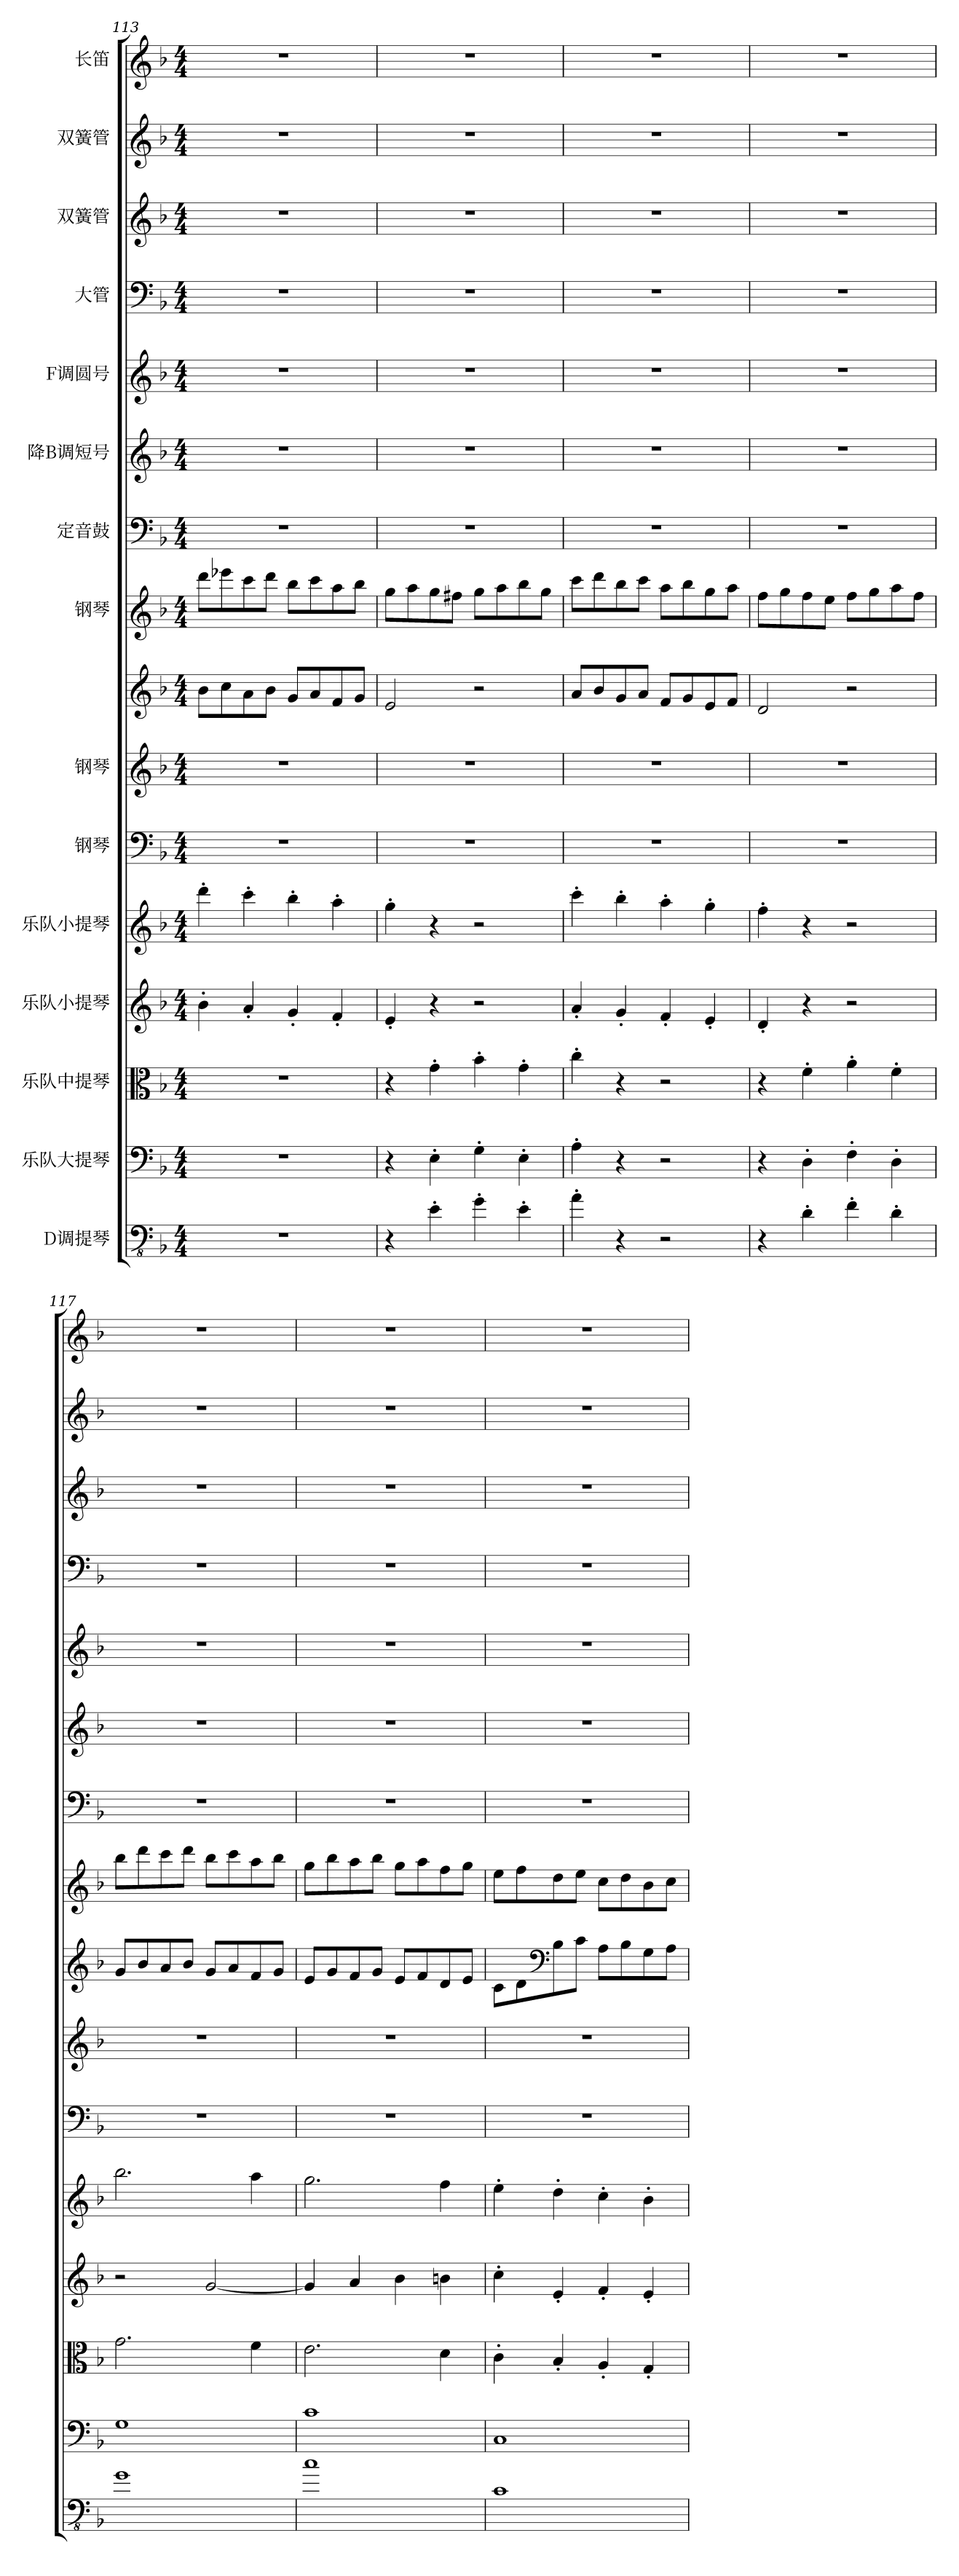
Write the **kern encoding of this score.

**kern	**kern	**kern	**kern	**kern	**kern	**kern	**kern	**kern	**kern	**kern	**kern	**kern	**kern	**kern	**kern
*part15	*part14	*part13	*part12	*part11	*part10	*part9	*part9	*part8	*part7	*part6	*part5	*part4	*part3	*part2	*part1
*staff16	*staff15	*staff14	*staff13	*staff12	*staff11	*staff10	*staff9	*staff8	*staff7	*staff6	*staff5	*staff4	*staff3	*staff2	*staff1
*I"D调提琴	*I"乐队大提琴	*I"乐队中提琴	*I"乐队小提琴	*I"乐队小提琴	*I"钢琴	*I"钢琴	*	*I"钢琴	*I"定音鼓	*I"降B调短号	*I"F调圆号	*I"大管	*I"双簧管	*I"双簧管	*I"长笛
*clefFv4	*clefF4	*clefC3	*clefG2	*clefG2	*clefF4	*clefG2	*clefG2	*clefG2	*clefF4	*clefG2	*clefG2	*clefF4	*clefG2	*clefG2	*clefG2
*ITrd7c12	*	*	*	*	*	*	*	*	*	*ITrd1c2	*ITrd4c7	*	*	*	*
*k[b-]	*k[b-]	*k[b-]	*k[b-]	*k[b-]	*k[b-]	*k[b-]	*k[b-]	*k[b-]	*k[b-]	*k[b-e-a-]	*k[b-e-]	*k[b-]	*k[b-]	*k[b-]	*k[b-]
*M4/4	*M4/4	*M4/4	*M4/4	*M4/4	*M4/4	*M4/4	*M4/4	*M4/4	*M4/4	*M4/4	*M4/4	*M4/4	*M4/4	*M4/4	*M4/4
=113	=113	=113	=113	=113	=113	=113	=113	=113	=113	=113	=113	=113	=113	=113	=113
1r	1r	1r	4b-'\	4ddd'\	1r	1r	8b-\L	8ddd\L	1r	1r	1r	1r	1r	1r	1r
.	.	.	.	.	.	.	8cc\	8eee-X\	.	.	.	.	.	.	.
.	.	.	4a'/	4ccc'\	.	.	8a\	8ccc\	.	.	.	.	.	.	.
.	.	.	.	.	.	.	8b-\J	8ddd\J	.	.	.	.	.	.	.
.	.	.	4g'/	4bb-'\	.	.	8g/L	8bb-\L	.	.	.	.	.	.	.
.	.	.	.	.	.	.	8a/	8ccc\	.	.	.	.	.	.	.
.	.	.	4f'/	4aa'\	.	.	8f/	8aa\	.	.	.	.	.	.	.
.	.	.	.	.	.	.	8g/J	8bb-\J	.	.	.	.	.	.	.
=114	=114	=114	=114	=114	=114	=114	=114	=114	=114	=114	=114	=114	=114	=114	=114
4r	4r	4r	4e'/	4gg'\	1r	1r	2e/	8gg\L	1r	1r	1r	1r	1r	1r	1r
.	.	.	.	.	.	.	.	8aa\	.	.	.	.	.	.	.
4EE'\	4E'\	4g'\	4r	4r	.	.	.	8gg\	.	.	.	.	.	.	.
.	.	.	.	.	.	.	.	8ff#X\J	.	.	.	.	.	.	.
4GG'\	4G'\	4b-'\	2r	2r	.	.	2r	8gg\L	.	.	.	.	.	.	.
.	.	.	.	.	.	.	.	8aa\	.	.	.	.	.	.	.
4EE'\	4E'\	4g'\	.	.	.	.	.	8bb-\	.	.	.	.	.	.	.
.	.	.	.	.	.	.	.	8gg\J	.	.	.	.	.	.	.
=115	=115	=115	=115	=115	=115	=115	=115	=115	=115	=115	=115	=115	=115	=115	=115
4AA'\	4A'\	4cc'\	4a'/	4ccc'\	1r	1r	8a/L	8ccc\L	1r	1r	1r	1r	1r	1r	1r
.	.	.	.	.	.	.	8b-/	8ddd\	.	.	.	.	.	.	.
4r	4r	4r	4g'/	4bb-'\	.	.	8g/	8bb-\	.	.	.	.	.	.	.
.	.	.	.	.	.	.	8a/J	8ccc\J	.	.	.	.	.	.	.
2r	2r	2r	4f'/	4aa'\	.	.	8f/L	8aa\L	.	.	.	.	.	.	.
.	.	.	.	.	.	.	8g/	8bb-\	.	.	.	.	.	.	.
.	.	.	4e'/	4gg'\	.	.	8e/	8gg\	.	.	.	.	.	.	.
.	.	.	.	.	.	.	8f/J	8aa\J	.	.	.	.	.	.	.
!!LO:PB:g=z
=116	=116	=116	=116	=116	=116	=116	=116	=116	=116	=116	=116	=116	=116	=116	=116
4r	4r	4r	4d'/	4ff'\	1r	1r	2d/	8ff\L	1r	1r	1r	1r	1r	1r	1r
.	.	.	.	.	.	.	.	8gg\	.	.	.	.	.	.	.
4DD'\	4D'\	4f'\	4r	4r	.	.	.	8ff\	.	.	.	.	.	.	.
.	.	.	.	.	.	.	.	8ee\J	.	.	.	.	.	.	.
4FF'\	4F'\	4a'\	2r	2r	.	.	2r	8ff\L	.	.	.	.	.	.	.
.	.	.	.	.	.	.	.	8gg\	.	.	.	.	.	.	.
4DD'\	4D'\	4f'\	.	.	.	.	.	8aa\	.	.	.	.	.	.	.
.	.	.	.	.	.	.	.	8ff\J	.	.	.	.	.	.	.
=117	=117	=117	=117	=117	=117	=117	=117	=117	=117	=117	=117	=117	=117	=117	=117
1GG	1G	2.g\	2r	2.bb-\	1r	1r	8g/L	8bb-\L	1r	1r	1r	1r	1r	1r	1r
.	.	.	.	.	.	.	8b-/	8ddd\	.	.	.	.	.	.	.
.	.	.	.	.	.	.	8a/	8ccc\	.	.	.	.	.	.	.
.	.	.	.	.	.	.	8b-/J	8ddd\J	.	.	.	.	.	.	.
.	.	.	[2g/	.	.	.	8g/L	8bb-\L	.	.	.	.	.	.	.
.	.	.	.	.	.	.	8a/	8ccc\	.	.	.	.	.	.	.
.	.	4f\	.	4aa\	.	.	8f/	8aa\	.	.	.	.	.	.	.
.	.	.	.	.	.	.	8g/J	8bb-\J	.	.	.	.	.	.	.
=118	=118	=118	=118	=118	=118	=118	=118	=118	=118	=118	=118	=118	=118	=118	=118
1C	1c	2.e\	4g/]	2.gg\	1r	1r	8e/L	8gg\L	1r	1r	1r	1r	1r	1r	1r
.	.	.	.	.	.	.	8g/	8bb-\	.	.	.	.	.	.	.
.	.	.	4a/	.	.	.	8f/	8aa\	.	.	.	.	.	.	.
.	.	.	.	.	.	.	8g/J	8bb-\J	.	.	.	.	.	.	.
.	.	.	4b-\	.	.	.	8e/L	8gg\L	.	.	.	.	.	.	.
.	.	.	.	.	.	.	8f/	8aa\	.	.	.	.	.	.	.
.	.	4d\	4bn\	4ff\	.	.	8d/	8ff\	.	.	.	.	.	.	.
.	.	.	.	.	.	.	8e/J	8gg\J	.	.	.	.	.	.	.
=119	=119	=119	=119	=119	=119	=119	=119	=119	=119	=119	=119	=119	=119	=119	=119
1CC	1C	4c'\	4cc'\	4ee'\	1r	1r	8c\L	8ee\L	1r	1r	1r	1r	1r	1r	1r
.	.	.	.	.	.	.	8d\	8ff\	.	.	.	.	.	.	.
*	*	*	*	*	*	*	*clefF4	*	*	*	*	*	*	*	*
.	.	4B-'/	4e'/	4dd'\	.	.	8B-\	8dd\	.	.	.	.	.	.	.
.	.	.	.	.	.	.	8c\J	8ee\J	.	.	.	.	.	.	.
.	.	4A'/	4f'/	4cc'\	.	.	8A\L	8cc\L	.	.	.	.	.	.	.
.	.	.	.	.	.	.	8B-\	8dd\	.	.	.	.	.	.	.
.	.	4G'/	4e'/	4b-'\	.	.	8G\	8b-\	.	.	.	.	.	.	.
.	.	.	.	.	.	.	8A\J	8cc\J	.	.	.	.	.	.	.
=	=	=	=	=	=	=	=	=	=	=	=	=	=	=	=
*-	*-	*-	*-	*-	*-	*-	*-	*-	*-	*-	*-	*-	*-	*-	*-
